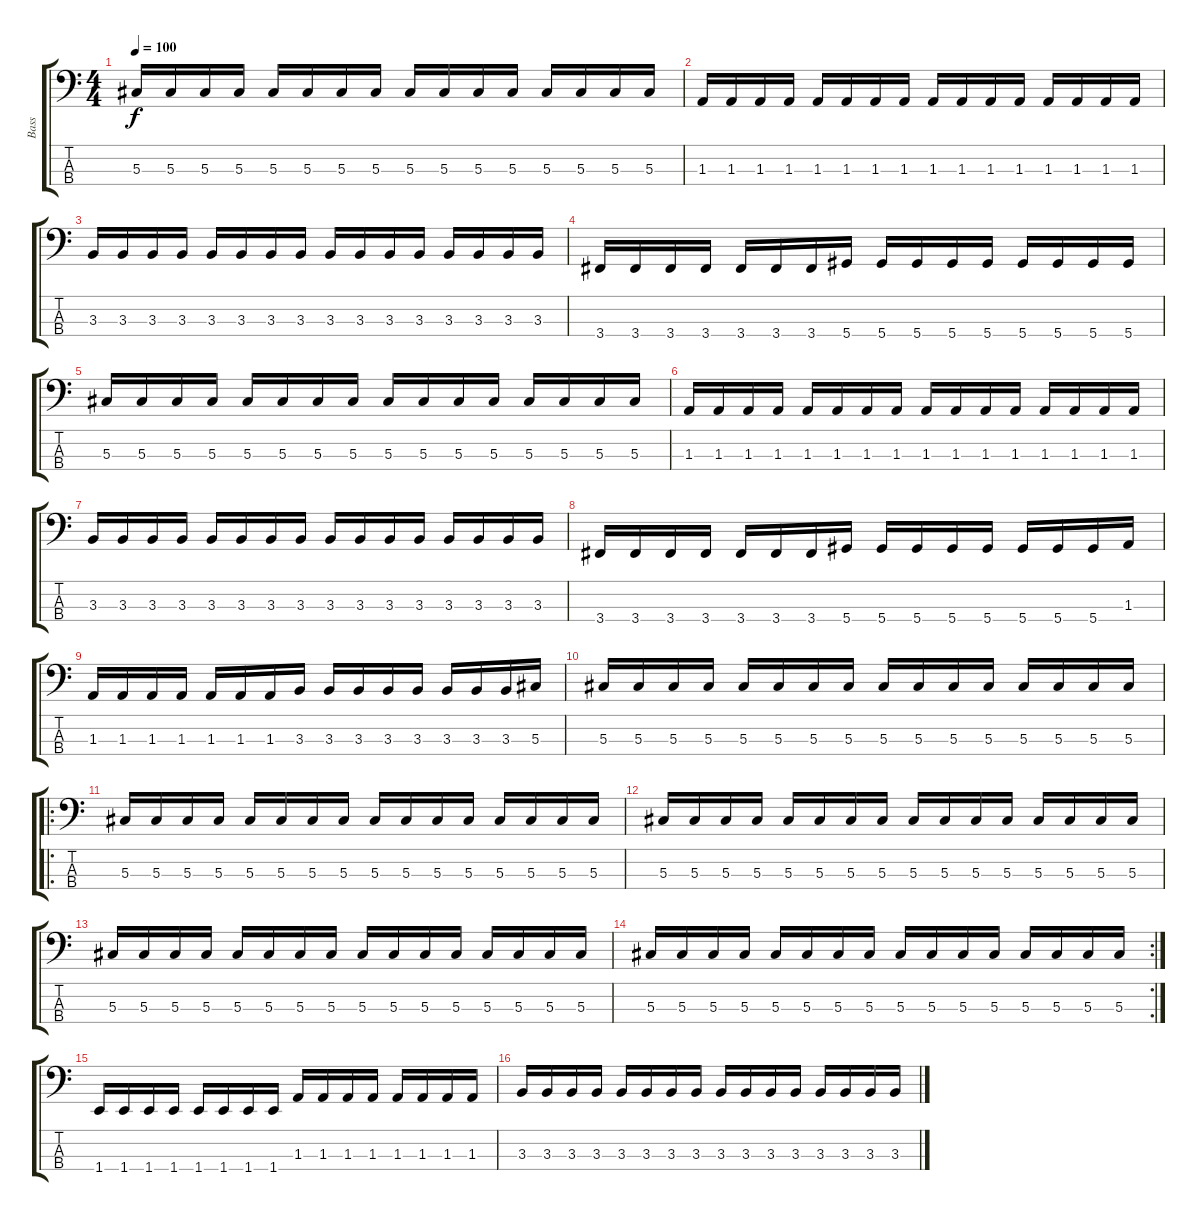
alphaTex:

\track ("Bass" "Bass") {instrument electricbassfinger}
\staff {score tabs}
\tuning (Gb2 Db2 Ab1 Eb1) {hide}
\ts (4 4)
\tempo 100
\clef f4
\ks c
5.3.16{dy f instrument electricbassfinger} 5.3.16 5.3.16 5.3.16 5.3.16 5.3.16 5.3.16 5.3.16 5.3.16 5.3.16 5.3.16 5.3.16 5.3.16 5.3.16 5.3.16 5.3.16 |
1.3.16 1.3.16 1.3.16 1.3.16 1.3.16 1.3.16 1.3.16 1.3.16 1.3.16 1.3.16 1.3.16 1.3.16 1.3.16 1.3.16 1.3.16 1.3.16 |
3.3.16 3.3.16 3.3.16 3.3.16 3.3.16 3.3.16 3.3.16 3.3.16 3.3.16 3.3.16 3.3.16 3.3.16 3.3.16 3.3.16 3.3.16 3.3.16 |
3.4.16 3.4.16 3.4.16 3.4.16 3.4.16 3.4.16 3.4.16 5.4.16 5.4.16 5.4.16 5.4.16 5.4.16 5.4.16 5.4.16 5.4.16 5.4.16 |
5.3.16 5.3.16 5.3.16 5.3.16 5.3.16 5.3.16 5.3.16 5.3.16 5.3.16 5.3.16 5.3.16 5.3.16 5.3.16 5.3.16 5.3.16 5.3.16 |
1.3.16 1.3.16 1.3.16 1.3.16 1.3.16 1.3.16 1.3.16 1.3.16 1.3.16 1.3.16 1.3.16 1.3.16 1.3.16 1.3.16 1.3.16 1.3.16 |
3.3.16 3.3.16 3.3.16 3.3.16 3.3.16 3.3.16 3.3.16 3.3.16 3.3.16 3.3.16 3.3.16 3.3.16 3.3.16 3.3.16 3.3.16 3.3.16 |
3.4.16 3.4.16 3.4.16 3.4.16 3.4.16 3.4.16 3.4.16 5.4.16 5.4.16 5.4.16 5.4.16 5.4.16 5.4.16 5.4.16 5.4.16 1.3.16 |
1.3.16 1.3.16 1.3.16 1.3.16 1.3.16 1.3.16 1.3.16 3.3.16 3.3.16 3.3.16 3.3.16 3.3.16 3.3.16 3.3.16 3.3.16 5.3.16 |
5.3.16 5.3.16 5.3.16 5.3.16 5.3.16 5.3.16 5.3.16 5.3.16 5.3.16 5.3.16 5.3.16 5.3.16 5.3.16 5.3.16 5.3.16 5.3.16 |
\ro
5.3.16 5.3.16 5.3.16 5.3.16 5.3.16 5.3.16 5.3.16 5.3.16 5.3.16 5.3.16 5.3.16 5.3.16 5.3.16 5.3.16 5.3.16 5.3.16 |
5.3.16 5.3.16 5.3.16 5.3.16 5.3.16 5.3.16 5.3.16 5.3.16 5.3.16 5.3.16 5.3.16 5.3.16 5.3.16 5.3.16 5.3.16 5.3.16 |
5.3.16 5.3.16 5.3.16 5.3.16 5.3.16 5.3.16 5.3.16 5.3.16 5.3.16 5.3.16 5.3.16 5.3.16 5.3.16 5.3.16 5.3.16 5.3.16 |
\rc 2
5.3.16 5.3.16 5.3.16 5.3.16 5.3.16 5.3.16 5.3.16 5.3.16 5.3.16 5.3.16 5.3.16 5.3.16 5.3.16 5.3.16 5.3.16 5.3.16 |
1.4.16 1.4.16 1.4.16 1.4.16 1.4.16 1.4.16 1.4.16 1.4.16 1.3.16 1.3.16 1.3.16 1.3.16 1.3.16 1.3.16 1.3.16 1.3.16 |
3.3.16 3.3.16 3.3.16 3.3.16 3.3.16 3.3.16 3.3.16 3.3.16 3.3.16 3.3.16 3.3.16 3.3.16 3.3.16 3.3.16 3.3.16 3.3.16
